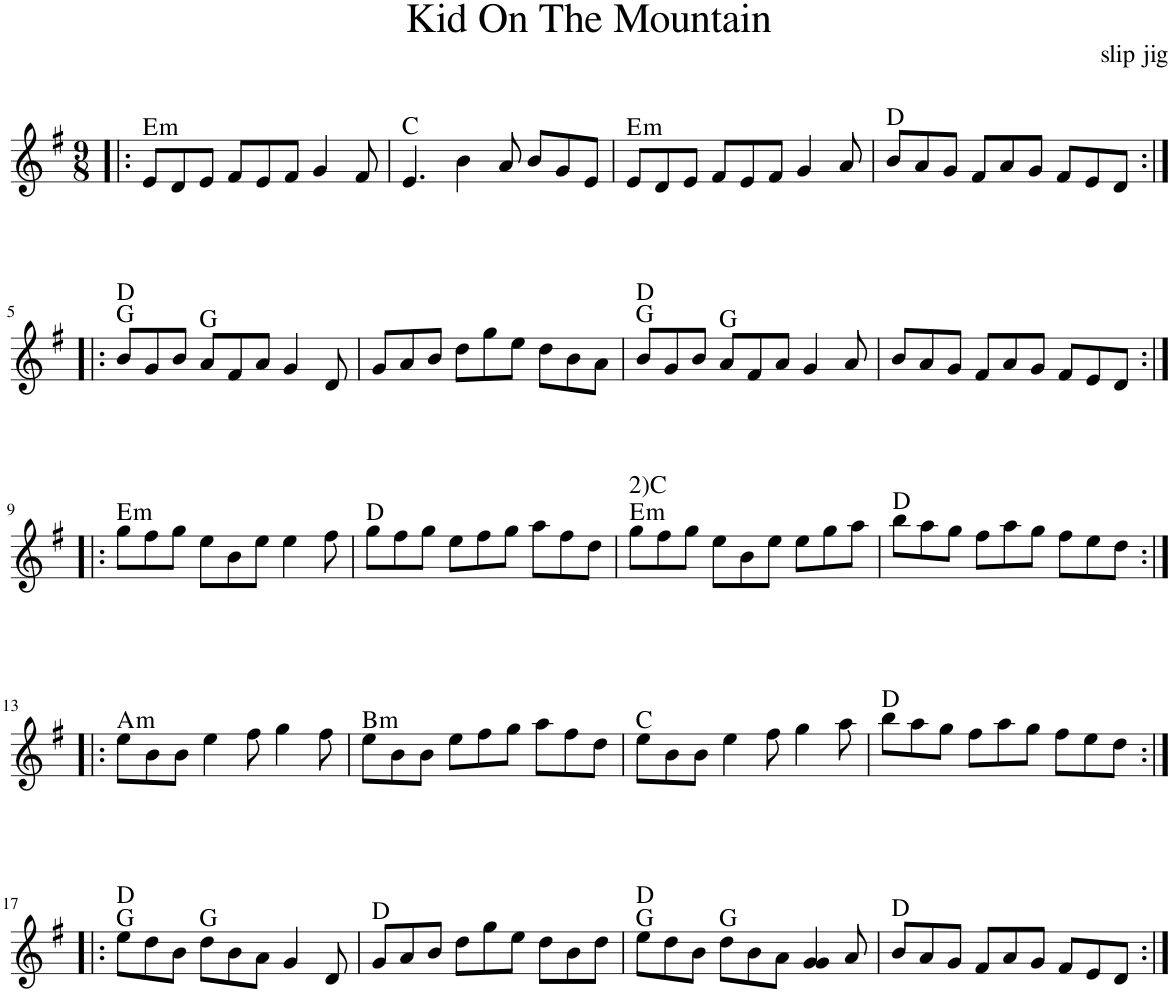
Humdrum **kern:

**kern	**harte
*part1	*part1
*staff1	*
*I"Piano	*
*I'Pno	*
*clefG2	*
*k[f#]	*
*M9/8	*
=1!|:	=1!|:
!	!LO:H:kt=m
8e/L	E:min
8d/	.
8e/J	.
8f#/L	.
8e/	.
8f#/J	.
4g/	.
8f#/	.
=2	=2
4.e/	C:maj
4b\	.
8a/	.
8b/L	.
8g/	.
8e/J	.
=3	=3
!	!LO:H:kt=m
8e/L	E:min
8d/	.
8e/J	.
8f#/L	.
8e/	.
8f#/J	.
4g/	.
8a/	.
=4	=4
8b/L	D:maj
8a/	.
8g/J	.
8f#/L	.
8a/	.
8g/J	.
8f#/L	.
8e/	.
8d/J	.
!!LO:LB:g=z
=5:|!|:	=5:|!|:
8b/L	G:maj D:maj
8g/	.
8b/J	.
8a/L	G:maj
8f#/	.
8a/J	.
4g/	.
8d/	.
=6	=6
8g/L	.
8a/	.
8b/J	.
8dd\L	.
8gg\	.
8ee\J	.
8dd\L	.
8b\	.
8a\J	.
=7	=7
8b/L	G:maj D:maj
8g/	.
8b/J	.
8a/L	G:maj
8f#/	.
8a/J	.
4g/	.
8a/	.
=8	=8
8b/L	.
8a/	.
8g/J	.
8f#/L	.
8a/	.
8g/J	.
8f#/L	.
8e/	.
8d/J	.
!!LO:LB:g=z
=9:|!|:	=9:|!|:
!	!LO:H:kt=m
8gg\L	E:min
8ff#\	.
8gg\J	.
8ee\L	.
8b\	.
8ee\J	.
4ee\	.
8ff#\	.
=10	=10
8gg\L	D:maj
8ff#\	.
8gg\J	.
8ee\L	.
8ff#\	.
8gg\J	.
8aa\L	.
8ff#\	.
8dd\J	.
=11	=11
!	!LO:H:n=1:kt=m
!	!LO:H:n=2:kt=2)C
8gg\L	E:min N
8ff#\	.
8gg\J	.
8ee\L	.
8b\	.
8ee\J	.
8ee\L	.
8gg\	.
8aa\J	.
=12	=12
8bb\L	D:maj
8aa\	.
8gg\J	.
8ff#\L	.
8aa\	.
8gg\J	.
8ff#\L	.
8ee\	.
8dd\J	.
!!LO:LB:g=z
=13:|!|:	=13:|!|:
!	!LO:H:kt=m
8ee\L	A:min
8b\	.
8b\J	.
4ee\	.
8ff#\	.
4gg\	.
8ff#\	.
=14	=14
!	!LO:H:kt=m
8ee\L	B:min
8b\	.
8b\J	.
8ee\L	.
8ff#\	.
8gg\J	.
8aa\L	.
8ff#\	.
8dd\J	.
=15	=15
8ee\L	C:maj
8b\	.
8b\J	.
4ee\	.
8ff#\	.
4gg\	.
8aa\	.
=16	=16
8bb\L	D:maj
8aa\	.
8gg\J	.
8ff#\L	.
8aa\	.
8gg\J	.
8ff#\L	.
8ee\	.
8dd\J	.
!!LO:LB:g=z
=17:|!|:	=17:|!|:
8ee\L	G:maj D:maj
8dd\	.
8b\J	.
8dd\L	G:maj
8b\	.
8a\J	.
4g/	.
8d/	.
=18	=18
8g/L	D:maj
8a/	.
8b/J	.
8dd\L	.
8gg\	.
8ee\J	.
8dd\L	.
8b\	.
8dd\J	.
=19	=19
8ee\L	G:maj D:maj
8dd\	.
8b\J	.
8dd\L	G:maj
8b\	.
8a\J	.
4g/ 4g/	.
8a/	.
=20	=20
8b/L	D:maj
8a/	.
8g/J	.
8f#/L	.
8a/	.
8g/J	.
8f#/L	.
8e/	.
8d/J	.
=:|!	=:|!
*-	*-
